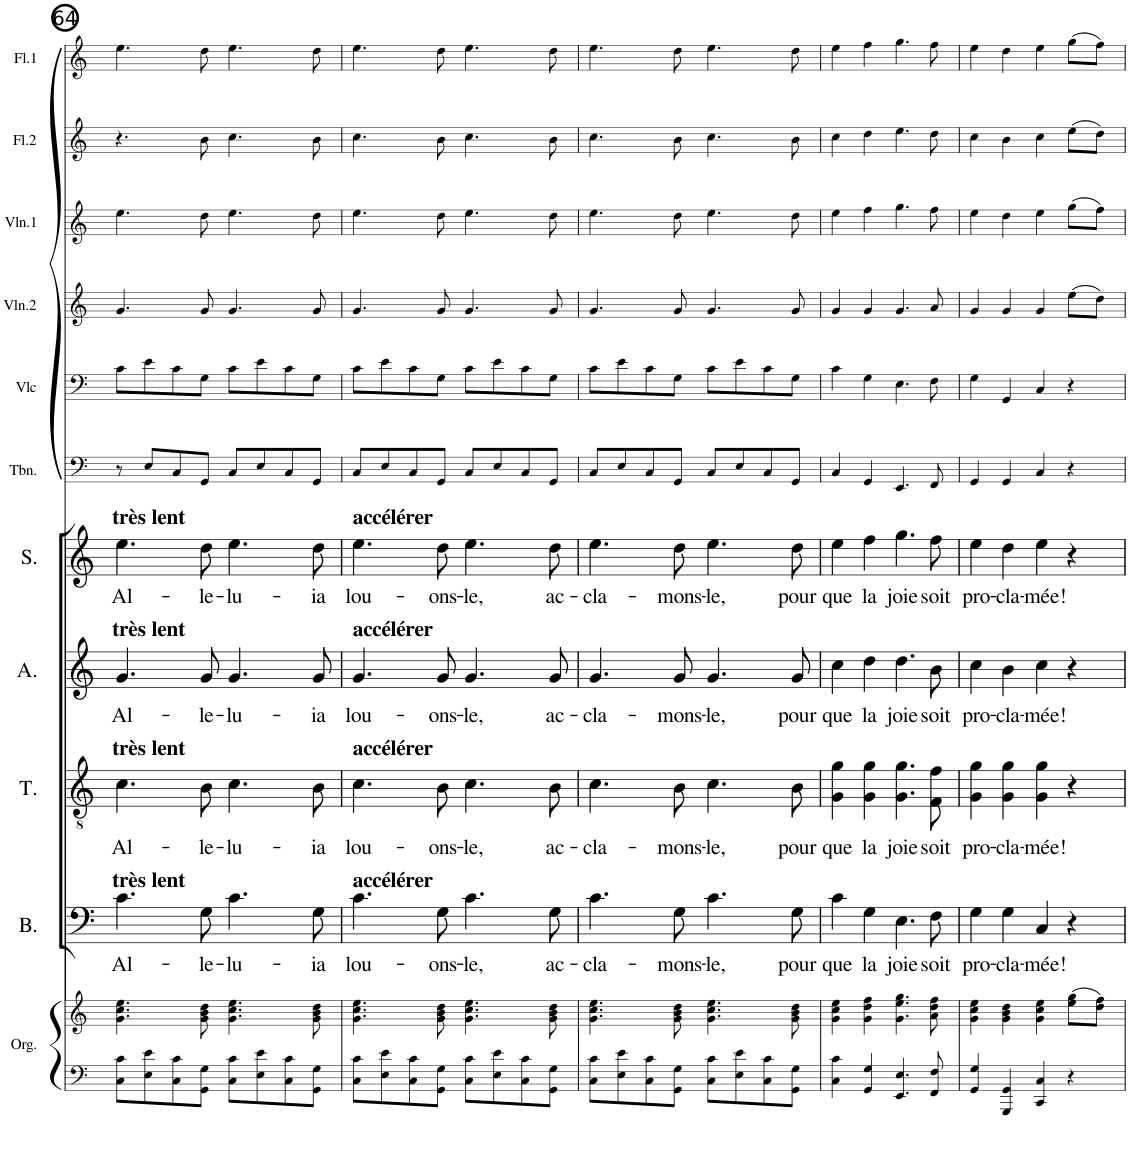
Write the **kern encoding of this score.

**kern	**kern	**kern	**text	**kern	**text	**kern	**text	**kern	**text	**kern	**kern	**kern	**kern	**kern	**kern
*part11	*part11	*part10	*part10	*part9	*part9	*part8	*part8	*part7	*part7	*part6	*part5	*part4	*part3	*part2	*part1
*staff12	*staff11	*staff10	*staff10	*staff9	*staff9	*staff8	*staff8	*staff7	*staff7	*staff6	*staff5	*staff4	*staff3	*staff2	*staff1
*I"Orgue	*	*I"Bass	*	*I"Ténor	*	*I"Alto	*	*I"Soprano	*	*I"Trombone	*I"Violoncelle	*I"Violon 2	*I"Violon 1	*I"Flûte 2	*I"Flûte 1
*I'Org.	*	*I'B.	*	*I'T.	*	*I'A.	*	*I'S.	*	*I'Tbn.	*I'Vlc	*I'Vln.2	*I'Vln.1	*I'Fl.2	*I'Fl.1
!!LO:PB:g=z
*clefF4	*clefG2	*clefF4	*	*clefGv2	*	*clefG2	*	*clefG2	*	*clefF4	*clefF4	*clefG2	*clefG2	*clefG2	*clefG2
*k[]	*k[]	*k[]	*	*k[]	*	*k[]	*	*k[]	*	*k[]	*k[]	*k[]	*k[]	*k[]	*k[]
*M4/4	*M4/4	*M4/4	*	*M4/4	*	*M4/4	*	*M4/4	*	*M4/4	*M4/4	*M4/4	*M4/4	*M4/4	*M4/4
*met(c)	*met(c)	*met(c)	*	*met(c)	*	*met(c)	*	*met(c)	*	*met(c)	*met(c)	*met(c)	*met(c)	*met(c)	*met(c)
=64	=64	=64	=64	=64	=64	=64	=64	=64	=64	=64	=64	=64	=64	=64	=64
!	!	!	!	!	!	!	!	!LO:TX:a:B:t=très lent	!	!	!	!	!	!	!
!	!	!	!	!	!	!LO:TX:a:B:t=très lent	!	!	!	!	!	!	!	!	!
!	!	!	!	!LO:TX:a:B:t=très lent	!	!	!	!	!	!	!	!	!	!	!
!	!	!LO:TX:a:B:t=très lent	!	!	!	!	!	!	!	!	!	!	!	!	!
!	!	!	!LO:LY:b	!	!LO:LY:b	!	!LO:LY:b	!	!LO:LY:b	!	!	!	!	!	!
8C\ 8c\L	4.g\ 4.cc\ 4.ee\	4.c\	Al-	4.c\	Al-	4.g/	Al-	4.ee\	Al-	8r	8c\L	4.g/	4.ee\	4.r	4.ee\
8E\ 8e\	.	.	.	.	.	.	.	.	.	8E/L	8e\	.	.	.	.
8C\ 8c\	.	.	.	.	.	.	.	.	.	8C/	8c\	.	.	.	.
!	!	!	!LO:LY:b	!	!LO:LY:b	!	!LO:LY:b	!	!LO:LY:b	!	!	!	!	!	!
8GG\ 8G\J	8g\ 8b\ 8dd\	8G\	-le-	8B\	-le-	8g/	-le-	8dd\	-le-	8GG/J	8G\J	8g/	8dd\	8b\	8dd\
!	!	!	!LO:LY:b	!	!LO:LY:b	!	!LO:LY:b	!	!LO:LY:b	!	!	!	!	!	!
8C\ 8c\L	4.g\ 4.cc\ 4.ee\	4.c\	-lu-	4.c\	-lu-	4.g/	-lu-	4.ee\	-lu-	8C/L	8c\L	4.g/	4.ee\	4.cc\	4.ee\
8E\ 8e\	.	.	.	.	.	.	.	.	.	8E/	8e\	.	.	.	.
8C\ 8c\	.	.	.	.	.	.	.	.	.	8C/	8c\	.	.	.	.
!	!	!	!LO:LY:b	!	!LO:LY:b	!	!LO:LY:b	!	!LO:LY:b	!	!	!	!	!	!
8GG\ 8G\J	8g\ 8b\ 8dd\	8G\	-ia	8B\	-ia	8g/	-ia	8dd\	-ia	8GG/J	8G\J	8g/	8dd\	8b\	8dd\
=65	=65	=65	=65	=65	=65	=65	=65	=65	=65	=65	=65	=65	=65	=65	=65
!	!	!	!	!	!	!	!	!LO:TX:a:B:t=accélérer	!	!	!	!	!	!	!
!	!	!	!	!	!	!LO:TX:a:B:t=accélérer	!	!	!	!	!	!	!	!	!
!	!	!	!	!LO:TX:a:B:t=accélérer	!	!	!	!	!	!	!	!	!	!	!
!	!	!LO:TX:a:B:t=accélérer	!	!	!	!	!	!	!	!	!	!	!	!	!
!	!	!	!LO:LY:b	!	!LO:LY:b	!	!LO:LY:b	!	!LO:LY:b	!	!	!	!	!	!
8C\ 8c\L	4.g\ 4.cc\ 4.ee\	4.c\	lou-	4.c\	lou-	4.g/	lou-	4.ee\	lou-	8C/L	8c\L	4.g/	4.ee\	4.cc\	4.ee\
8E\ 8e\	.	.	.	.	.	.	.	.	.	8E/	8e\	.	.	.	.
8C\ 8c\	.	.	.	.	.	.	.	.	.	8C/	8c\	.	.	.	.
!	!	!	!LO:LY:b	!	!LO:LY:b	!	!LO:LY:b	!	!LO:LY:b	!	!	!	!	!	!
8GG\ 8G\J	8g\ 8b\ 8dd\	8G\	-ons-	8B\	-ons-	8g/	-ons-	8dd\	-ons-	8GG/J	8G\J	8g/	8dd\	8b\	8dd\
!	!	!	!LO:LY:b	!	!LO:LY:b	!	!LO:LY:b	!	!LO:LY:b	!	!	!	!	!	!
8C\ 8c\L	4.g\ 4.cc\ 4.ee\	4.c\	-le,	4.c\	-le,	4.g/	-le,	4.ee\	-le,	8C/L	8c\L	4.g/	4.ee\	4.cc\	4.ee\
8E\ 8e\	.	.	.	.	.	.	.	.	.	8E/	8e\	.	.	.	.
8C\ 8c\	.	.	.	.	.	.	.	.	.	8C/	8c\	.	.	.	.
!	!	!	!LO:LY:b	!	!LO:LY:b	!	!LO:LY:b	!	!LO:LY:b	!	!	!	!	!	!
8GG\ 8G\J	8g\ 8b\ 8dd\	8G\	ac-	8B\	ac-	8g/	ac-	8dd\	ac-	8GG/J	8G\J	8g/	8dd\	8b\	8dd\
=66	=66	=66	=66	=66	=66	=66	=66	=66	=66	=66	=66	=66	=66	=66	=66
!	!	!	!LO:LY:b	!	!LO:LY:b	!	!LO:LY:b	!	!LO:LY:b	!	!	!	!	!	!
8C\ 8c\L	4.g\ 4.cc\ 4.ee\	4.c\	-cla-	4.c\	-cla-	4.g/	-cla-	4.ee\	-cla-	8C/L	8c\L	4.g/	4.ee\	4.cc\	4.ee\
8E\ 8e\	.	.	.	.	.	.	.	.	.	8E/	8e\	.	.	.	.
8C\ 8c\	.	.	.	.	.	.	.	.	.	8C/	8c\	.	.	.	.
!	!	!	!LO:LY:b	!	!LO:LY:b	!	!LO:LY:b	!	!LO:LY:b	!	!	!	!	!	!
8GG\ 8G\J	8g\ 8b\ 8dd\	8G\	-mons-	8B\	-mons-	8g/	-mons-	8dd\	-mons-	8GG/J	8G\J	8g/	8dd\	8b\	8dd\
!	!	!	!LO:LY:b	!	!LO:LY:b	!	!LO:LY:b	!	!LO:LY:b	!	!	!	!	!	!
8C\ 8c\L	4.g\ 4.cc\ 4.ee\	4.c\	-le,	4.c\	-le,	4.g/	-le,	4.ee\	-le,	8C/L	8c\L	4.g/	4.ee\	4.cc\	4.ee\
8E\ 8e\	.	.	.	.	.	.	.	.	.	8E/	8e\	.	.	.	.
8C\ 8c\	.	.	.	.	.	.	.	.	.	8C/	8c\	.	.	.	.
!	!	!	!LO:LY:b	!	!LO:LY:b	!	!LO:LY:b	!	!LO:LY:b	!	!	!	!	!	!
8GG\ 8G\J	8g\ 8b\ 8dd\	8G\	pour	8B\	pour	8g/	pour	8dd\	pour	8GG/J	8G\J	8g/	8dd\	8b\	8dd\
=67	=67	=67	=67	=67	=67	=67	=67	=67	=67	=67	=67	=67	=67	=67	=67
!	!	!	!LO:LY:b	!	!LO:LY:b	!	!LO:LY:b	!	!LO:LY:b	!	!	!	!	!	!
4C\ 4c\	4g\ 4cc\ 4ee\	4c\	que	4G\ 4g\	que	4cc\	que	4ee\	que	4C/	4c\	4g/	4ee\	4cc\	4ee\
!	!	!	!LO:LY:b	!	!LO:LY:b	!	!LO:LY:b	!	!LO:LY:b	!	!	!	!	!	!
4GG/ 4G/	4g\ 4dd\ 4ff\	4G\	la	4G\ 4g\	la	4dd\	la	4ff\	la	4GG/	4G\	4g/	4ff\	4dd\	4ff\
!	!	!	!LO:LY:b	!	!LO:LY:b	!	!LO:LY:b	!	!LO:LY:b	!	!	!	!	!	!
4.EE/ 4.E/	4.g\ 4.ee\ 4.gg\	4.E\	joie	4.G\ 4.g\	joie	4.dd\	joie	4.gg\	joie	4.EE/	4.E\	4.g/	4.gg\	4.ee\	4.gg\
!	!	!	!LO:LY:b	!	!LO:LY:b	!	!LO:LY:b	!	!LO:LY:b	!	!	!	!	!	!
8FF/ 8F/	8a\ 8dd\ 8ff\	8F\	soit	8F\ 8f\	soit	8b\	soit	8ff\	soit	8FF/	8F\	8a/	8ff\	8dd\	8ff\
=68	=68	=68	=68	=68	=68	=68	=68	=68	=68	=68	=68	=68	=68	=68	=68
!	!	!	!LO:LY:b	!	!LO:LY:b	!	!LO:LY:b	!	!LO:LY:b	!	!	!	!	!	!
4GG/ 4G/	4g\ 4cc\ 4ee\	4G\	pro-	4G\ 4g\	pro-	4cc\	pro-	4ee\	pro-	4GG/	4G\	4g/	4ee\	4cc\	4ee\
!	!	!	!LO:LY:b	!	!LO:LY:b	!	!LO:LY:b	!	!LO:LY:b	!	!	!	!	!	!
4GGG/ 4GG/	4g\ 4b\ 4dd\	4G\	-cla-	4G\ 4g\	-cla-	4b\	-cla-	4dd\	-cla-	4GG/	4GG/	4g/	4dd\	4b\	4dd\
!	!	!	!LO:LY:b	!	!LO:LY:b	!	!LO:LY:b	!	!LO:LY:b	!	!	!	!	!	!
4CC/ 4C/	4g\ 4cc\ 4ee\	4C/	-mée!	4G\ 4g\	-mée!	4cc\	-mée!	4ee\	-mée!	4C/	4C/	4g/	4ee\	4cc\	4ee\
4r	(8ee\ 8gg\L	4r	.	4r	.	4r	.	4r	.	4r	4r	(8ee\L	(8gg\L	(8ee\L	(8gg\L
.	8dd\ 8ff\J)	.	.	.	.	.	.	.	.	.	.	8dd\J)	8ff\J)	8dd\J)	8ff\J)
=	=	=	=	=	=	=	=	=	=	=	=	=	=	=	=
*-	*-	*-	*-	*-	*-	*-	*-	*-	*-	*-	*-	*-	*-	*-	*-
